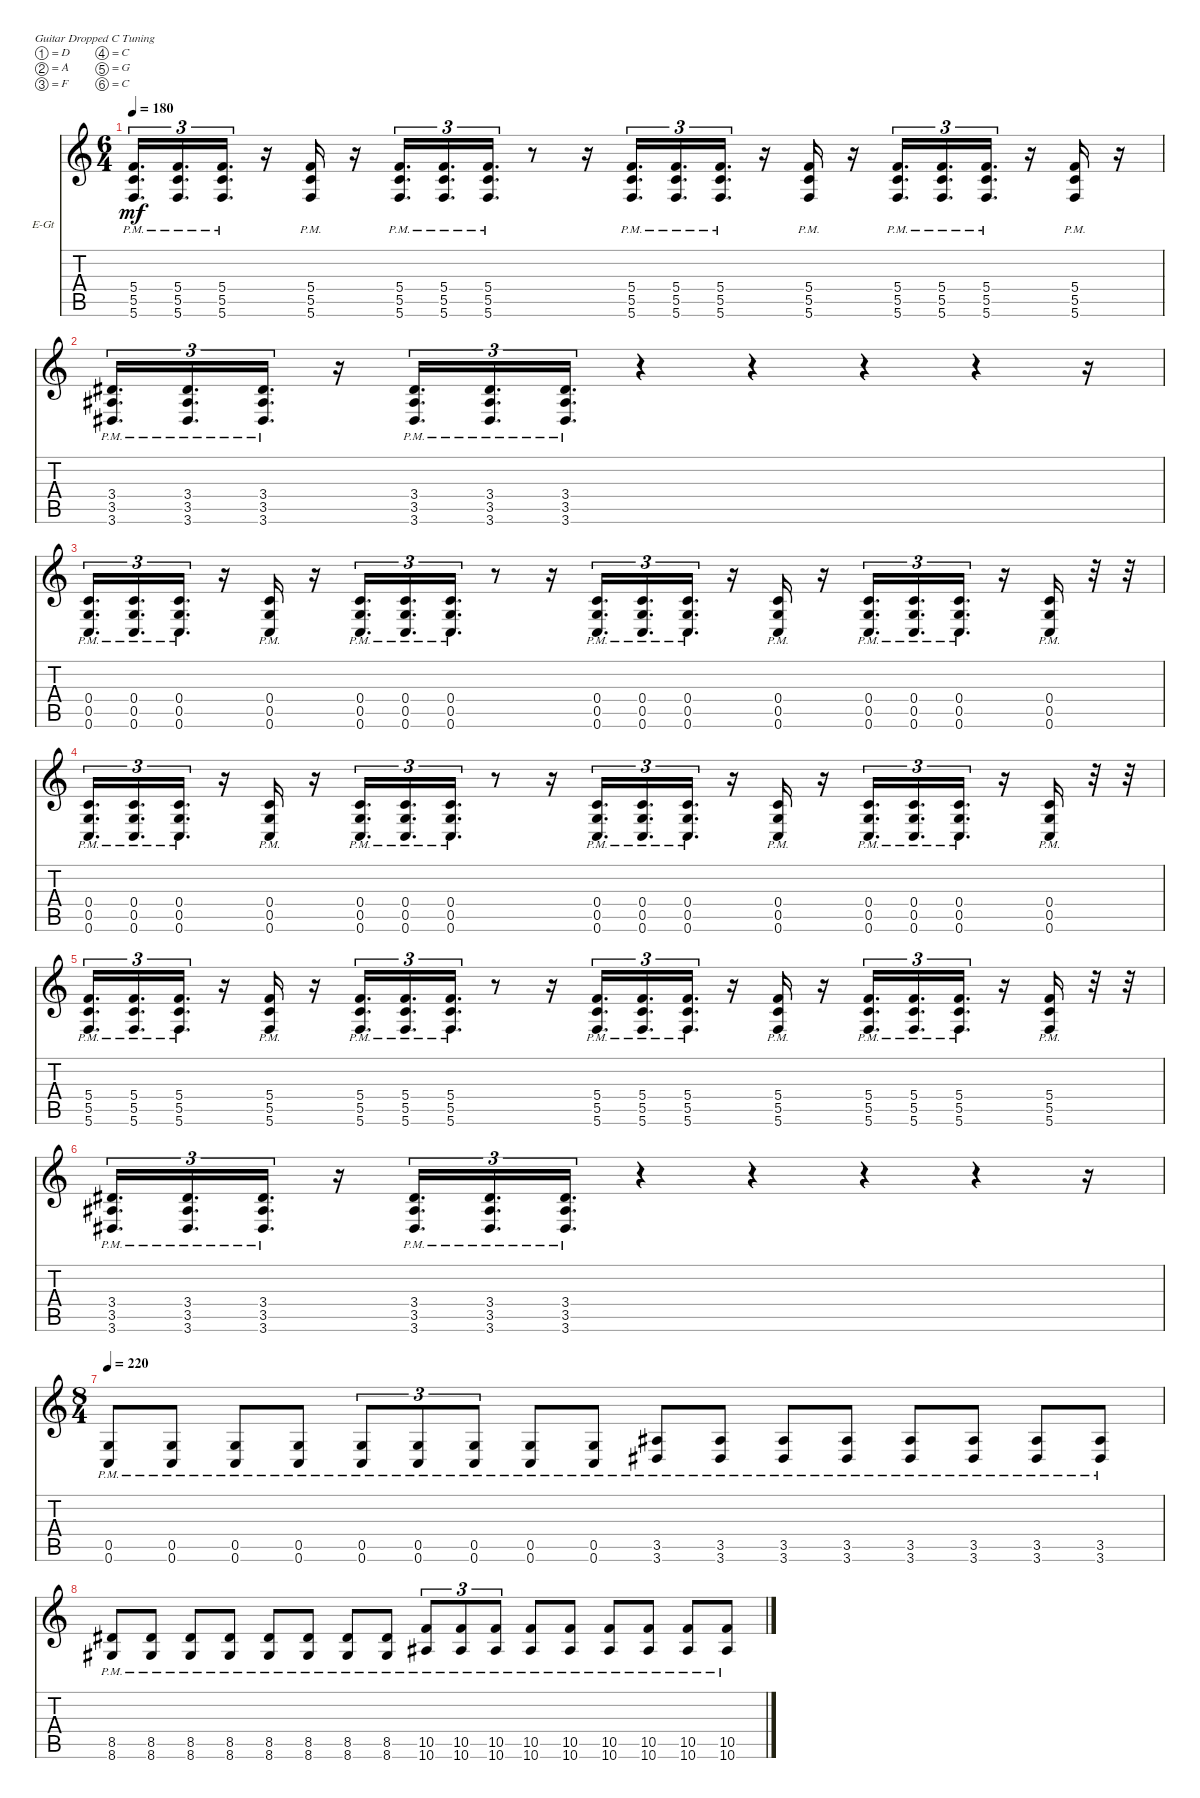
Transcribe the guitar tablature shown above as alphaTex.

\defaultSystemsLayout 4
\bracketExtendMode nobrackets
\firstSystemTrackNameOrientation horizontal
\otherSystemsTrackNameOrientation horizontal
\track ("Rhythm Guitar" "E-Gt") {instrument distortionguitar}
\staff {score tabs}
\tuning (D4 A3 F3 C3 G2 C2)
\ts (6 4)
\tempo 180
\clef g2
\ks c
(5.6{pm} 5.5{pm} 5.4{pm}).16{d tu (3 2) dy mf} (5.6{pm} 5.4{pm} 5.5{pm}).16{d tu (3 2)} (5.6{pm} 5.5{pm} 5.4{pm}).16{d tu (3 2)} r.16 (5.6{pm} 5.4{pm} 5.5{pm}).16 r.16 (5.6{pm} 5.5{pm} 5.4{pm}).16{d tu (3 2)} (5.6{pm} 5.4{pm} 5.5{pm}).16{d tu (3 2)} (5.6{pm} 5.5{pm} 5.4{pm}).16{d tu (3 2)} r.8 r.16 (5.6{pm} 5.5{pm} 5.4{pm}).16{d tu (3 2)} (5.6{pm} 5.4{pm} 5.5{pm}).16{d tu (3 2)} (5.6{pm} 5.5{pm} 5.4{pm}).16{d tu (3 2)} r.16 (5.6{pm} 5.4{pm} 5.5{pm}).16 r.16 (5.6{pm} 5.5{pm} 5.4{pm}).16{d tu (3 2)} (5.6{pm} 5.4{pm} 5.5{pm}).16{d tu (3 2)} (5.6{pm} 5.5{pm} 5.4{pm}).16{d tu (3 2)} r.16 (5.6{pm} 5.4{pm} 5.5{pm}).16 r.16 |
(3.6{pm} 3.5{pm} 3.4{pm}).16{d tu (3 2)} (3.6{pm} 3.4{pm} 3.5{pm}).16{d tu (3 2)} (3.6{pm} 3.5{pm} 3.4{pm}).16{d tu (3 2)} r.16 (3.6{pm} 3.5{pm} 3.4{pm}).16{d tu (3 2)} (3.6{pm} 3.4{pm} 3.5{pm}).16{d tu (3 2)} (3.6{pm} 3.5{pm} 3.4{pm}).16{d tu (3 2)} r.4 r.4 r.4 r.4 r.16 |
(0.6{pm} 0.5{pm} 0.4{pm}).16{d tu (3 2)} (0.6{pm} 0.4{pm} 0.5{pm}).16{d tu (3 2)} (0.6{pm} 0.5{pm} 0.4{pm}).16{d tu (3 2)} r.16 (0.6{pm} 0.4{pm} 0.5{pm}).16 r.16 (0.6{pm} 0.5{pm} 0.4{pm}).16{d tu (3 2)} (0.6{pm} 0.4{pm} 0.5{pm}).16{d tu (3 2)} (0.6{pm} 0.5{pm} 0.4{pm}).16{d tu (3 2)} r.8 r.16 (0.6{pm} 0.5{pm} 0.4{pm}).16{d tu (3 2)} (0.6{pm} 0.4{pm} 0.5{pm}).16{d tu (3 2)} (0.6{pm} 0.5{pm} 0.4{pm}).16{d tu (3 2)} r.16 (0.6{pm} 0.4{pm} 0.5{pm}).16 r.16 (0.6{pm} 0.5{pm} 0.4{pm}).16{d tu (3 2)} (0.6{pm} 0.4{pm} 0.5{pm}).16{d tu (3 2)} (0.6{pm} 0.5{pm} 0.4{pm}).16{d tu (3 2)} r.16 (0.6{pm} 0.4{pm} 0.5{pm}).16 r.32 r.32 |
(0.6{pm} 0.5{pm} 0.4{pm}).16{d tu (3 2)} (0.6{pm} 0.4{pm} 0.5{pm}).16{d tu (3 2)} (0.6{pm} 0.5{pm} 0.4{pm}).16{d tu (3 2)} r.16 (0.6{pm} 0.4{pm} 0.5{pm}).16 r.16 (0.6{pm} 0.5{pm} 0.4{pm}).16{d tu (3 2)} (0.6{pm} 0.4{pm} 0.5{pm}).16{d tu (3 2)} (0.6{pm} 0.5{pm} 0.4{pm}).16{d tu (3 2)} r.8 r.16 (0.6{pm} 0.5{pm} 0.4{pm}).16{d tu (3 2)} (0.6{pm} 0.4{pm} 0.5{pm}).16{d tu (3 2)} (0.6{pm} 0.5{pm} 0.4{pm}).16{d tu (3 2)} r.16 (0.6{pm} 0.4{pm} 0.5{pm}).16 r.16 (0.6{pm} 0.5{pm} 0.4{pm}).16{d tu (3 2)} (0.6{pm} 0.4{pm} 0.5{pm}).16{d tu (3 2)} (0.6{pm} 0.5{pm} 0.4{pm}).16{d tu (3 2)} r.16 (0.6{pm} 0.4{pm} 0.5{pm}).16 r.32 r.32 |
(5.6{pm} 5.5{pm} 5.4{pm}).16{d tu (3 2)} (5.6{pm} 5.4{pm} 5.5{pm}).16{d tu (3 2)} (5.6{pm} 5.5{pm} 5.4{pm}).16{d tu (3 2)} r.16 (5.6{pm} 5.4{pm} 5.5{pm}).16 r.16 (5.6{pm} 5.5{pm} 5.4{pm}).16{d tu (3 2)} (5.6{pm} 5.4{pm} 5.5{pm}).16{d tu (3 2)} (5.6{pm} 5.5{pm} 5.4{pm}).16{d tu (3 2)} r.8 r.16 (5.6{pm} 5.5{pm} 5.4{pm}).16{d tu (3 2)} (5.6{pm} 5.4{pm} 5.5{pm}).16{d tu (3 2)} (5.6{pm} 5.5{pm} 5.4{pm}).16{d tu (3 2)} r.16 (5.6{pm} 5.4{pm} 5.5{pm}).16 r.16 (5.6{pm} 5.5{pm} 5.4{pm}).16{d tu (3 2)} (5.6{pm} 5.4{pm} 5.5{pm}).16{d tu (3 2)} (5.6{pm} 5.5{pm} 5.4{pm}).16{d tu (3 2)} r.16 (5.6{pm} 5.4{pm} 5.5{pm}).16 r.32 r.32 |
(3.6{pm} 3.5{pm} 3.4{pm}).16{d tu (3 2)} (3.6{pm} 3.4{pm} 3.5{pm}).16{d tu (3 2)} (3.6{pm} 3.5{pm} 3.4{pm}).16{d tu (3 2)} r.16 (3.6{pm} 3.5{pm} 3.4{pm}).16{d tu (3 2)} (3.6{pm} 3.4{pm} 3.5{pm}).16{d tu (3 2)} (3.6{pm} 3.5{pm} 3.4{pm}).16{d tu (3 2)} r.4 r.4 r.4 r.4 r.16 |
\ts (8 4)
\tempo 220
(0.6{pm} 0.5{pm}).8 (0.6{pm} 0.5{pm}).8 (0.6{pm} 0.5{pm}).8 (0.6{pm} 0.5{pm}).8 (0.6{pm} 0.5{pm}).8{tu (3 2)} (0.6{pm} 0.5{pm}).8{tu (3 2)} (0.6{pm} 0.5{pm}).8{tu (3 2)} (0.6{pm} 0.5{pm}).8 (0.6{pm} 0.5{pm}).8 (3.6{pm} 3.5{pm}).8 (3.6{pm} 3.5{pm}).8 (3.6{pm} 3.5{pm}).8 (3.6{pm} 3.5{pm}).8 (3.6{pm} 3.5{pm}).8 (3.6{pm} 3.5{pm}).8 (3.6{pm} 3.5{pm}).8 (3.6{pm} 3.5{pm}).8 |
(8.6{pm} 8.5{pm}).8 (8.6{pm} 8.5{pm}).8 (8.6{pm} 8.5{pm}).8 (8.6{pm} 8.5{pm}).8 (8.6{pm} 8.5{pm}).8 (8.6{pm} 8.5{pm}).8 (8.6{pm} 8.5{pm}).8 (8.6{pm} 8.5{pm}).8 (10.6{pm} 10.5{pm}).8{tu (3 2)} (10.6{pm} 10.5{pm}).8{tu (3 2)} (10.6{pm} 10.5{pm}).8{tu (3 2)} (10.6{pm} 10.5{pm}).8 (10.6{pm} 10.5{pm}).8 (10.6{pm} 10.5{pm}).8 (10.6{pm} 10.5{pm}).8 (10.6{pm} 10.5{pm}).8 (10.6{pm} 10.5{pm}).8
